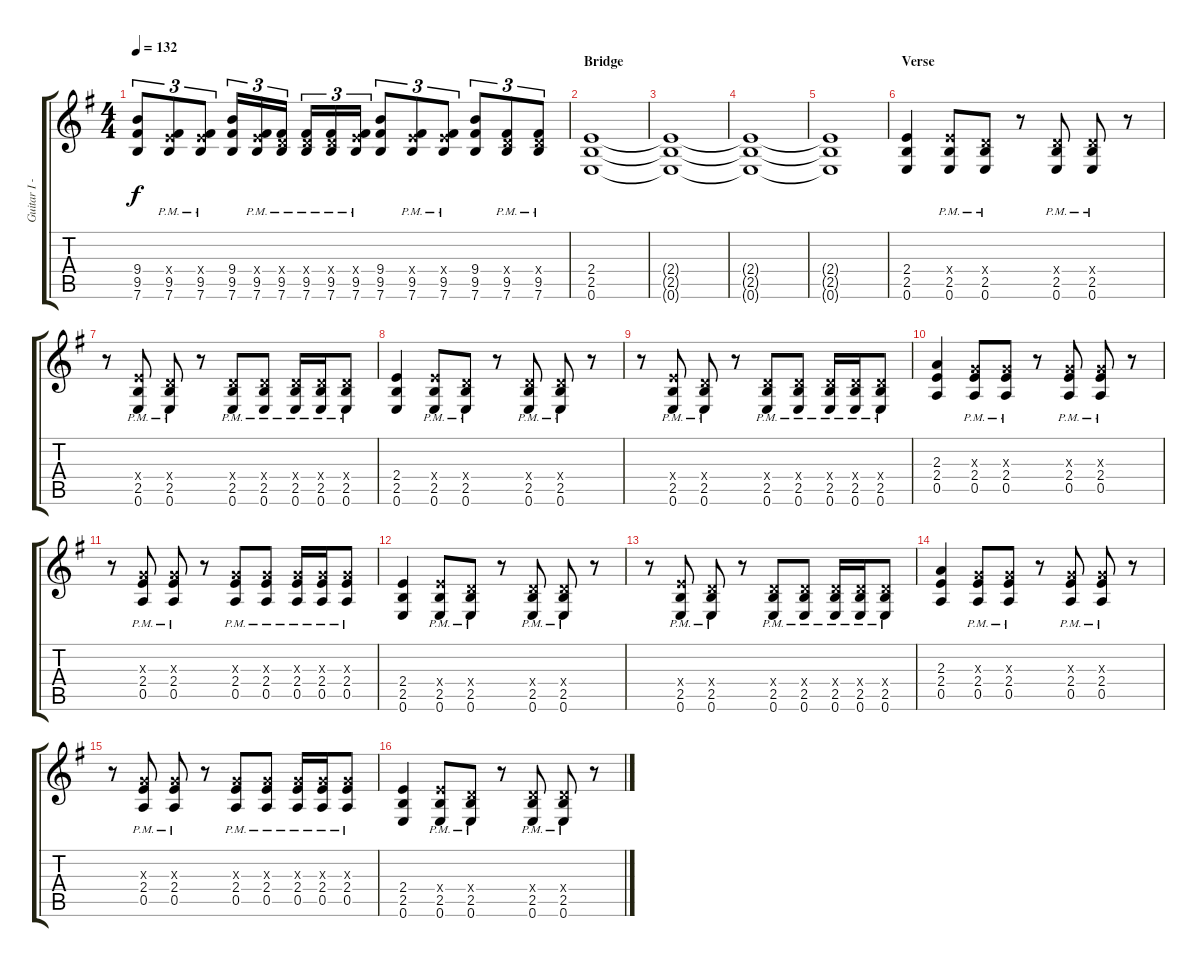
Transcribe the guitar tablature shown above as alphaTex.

\track ("Guitar I - Mark Jansen" "Guitar I -") {instrument distortionguitar}
\staff {score tabs}
\tuning (E4 B3 G3 D3 A2 E2) {hide}
\ts (4 4)
\tempo 132
\clef g2
\ks g
(9.4 9.5 7.6).8{tu (3 2) dy f} (2.4{x} 9.5{pm} 7.6{pm}).8{tu (3 2)} (2.4{x} 9.5{pm} 7.6{pm}).8{tu (3 2)} (9.4 9.5 7.6).16{tu (3 2)} (2.4{x} 9.5{pm} 7.6{pm}).16{tu (3 2)} (0.4{x} 9.5{pm} 7.6{pm}).16{tu (3 2)} (0.4{x} 9.5{pm} 7.6{pm}).16{tu (3 2)} (0.4{x} 9.5{pm} 7.6{pm}).16{tu (3 2)} (2.4{x} 9.5{pm} 7.6{pm}).16{tu (3 2)} (9.4 9.5 7.6).8{tu (3 2)} (2.4{x} 9.5{pm} 7.6{pm}).8{tu (3 2)} (2.4{x} 9.5{pm} 7.6{pm}).8{tu (3 2)} (9.4 9.5 7.6).8{tu (3 2)} (0.4{x} 9.5{pm} 7.6{pm}).8{tu (3 2)} (0.4{x} 9.5{pm} 7.6{pm}).8{tu (3 2)} |
\section ("" "Bridge")
(2.4 2.5 0.6).1 |
(2.4{t} 2.5{t} 0.6{t}).1 |
(2.4{t} 2.5{t} 0.6{t}).1 |
(2.4{t} 2.5{t} 0.6{t}).1 |
\section ("" "Verse")
(2.4 2.5 0.6).4 (2.4{x} 2.5{pm} 0.6{pm}).8 (0.4{x} 2.5{pm} 0.6{pm}).8 r.8 (0.4{x} 2.5{pm} 0.6{pm}).8 (0.4{x} 2.5{pm} 0.6{pm}).8 r.8 |
r.8 (2.4{x} 2.5{pm} 0.6{pm}).8 (0.4{x} 2.5{pm} 0.6{pm}).8 r.8 (0.4{x} 2.5{pm} 0.6{pm}).8 (0.4{x} 2.5{pm} 0.6{pm}).8 (0.4{x} 2.5{pm} 0.6{pm}).16 (0.4{x} 2.5{pm} 0.6{pm}).16 (0.4{x} 2.5{pm} 0.6{pm}).8 |
(2.4 2.5 0.6).4 (2.4{x} 2.5{pm} 0.6{pm}).8 (0.4{x} 2.5{pm} 0.6{pm}).8 r.8 (0.4{x} 2.5{pm} 0.6{pm}).8 (0.4{x} 2.5{pm} 0.6{pm}).8 r.8 |
r.8 (2.4{x} 2.5{pm} 0.6{pm}).8 (0.4{x} 2.5{pm} 0.6{pm}).8 r.8 (0.4{x} 2.5{pm} 0.6{pm}).8 (0.4{x} 2.5{pm} 0.6{pm}).8 (0.4{x} 2.5{pm} 0.6{pm}).16 (0.4{x} 2.5{pm} 0.6{pm}).16 (0.4{x} 2.5{pm} 0.6{pm}).8 |
(2.3 2.4 0.5).4 (0.3{x} 2.4{pm} 0.5{pm}).8 (0.3{x} 2.4{pm} 0.5{pm}).8 r.8 (0.3{x} 2.4{pm} 0.5{pm}).8 (0.3{x} 2.4{pm} 0.5{pm}).8 r.8 |
r.8 (0.3{x} 2.4{pm} 0.5{pm}).8 (0.3{x} 2.4{pm} 0.5{pm}).8 r.8 (0.3{x} 2.4{pm} 0.5{pm}).8 (0.3{x} 2.4{pm} 0.5{pm}).8 (0.3{x} 2.4{pm} 0.5{pm}).16 (0.3{x} 2.4{pm} 0.5{pm}).16 (0.3{x} 2.4{pm} 0.5{pm}).8 |
(2.4 2.5 0.6).4 (2.4{x} 2.5{pm} 0.6{pm}).8 (0.4{x} 2.5{pm} 0.6{pm}).8 r.8 (0.4{x} 2.5{pm} 0.6{pm}).8 (0.4{x} 2.5{pm} 0.6{pm}).8 r.8 |
r.8 (2.4{x} 2.5{pm} 0.6{pm}).8 (0.4{x} 2.5{pm} 0.6{pm}).8 r.8 (0.4{x} 2.5{pm} 0.6{pm}).8 (0.4{x} 2.5{pm} 0.6{pm}).8 (0.4{x} 2.5{pm} 0.6{pm}).16 (0.4{x} 2.5{pm} 0.6{pm}).16 (0.4{x} 2.5{pm} 0.6{pm}).8 |
(2.3 2.4 0.5).4 (0.3{x} 2.4{pm} 0.5{pm}).8 (0.3{x} 2.4{pm} 0.5{pm}).8 r.8 (0.3{x} 2.4{pm} 0.5{pm}).8 (0.3{x} 2.4{pm} 0.5{pm}).8 r.8 |
r.8 (0.3{x} 2.4{pm} 0.5{pm}).8 (0.3{x} 2.4{pm} 0.5{pm}).8 r.8 (0.3{x} 2.4{pm} 0.5{pm}).8 (0.3{x} 2.4{pm} 0.5{pm}).8 (0.3{x} 2.4{pm} 0.5{pm}).16 (0.3{x} 2.4{pm} 0.5{pm}).16 (0.3{x} 2.4{pm} 0.5{pm}).8 |
(2.4 2.5 0.6).4 (2.4{x} 2.5{pm} 0.6{pm}).8 (0.4{x} 2.5{pm} 0.6{pm}).8 r.8 (0.4{x} 2.5{pm} 0.6{pm}).8 (0.4{x} 2.5{pm} 0.6{pm}).8 r.8
